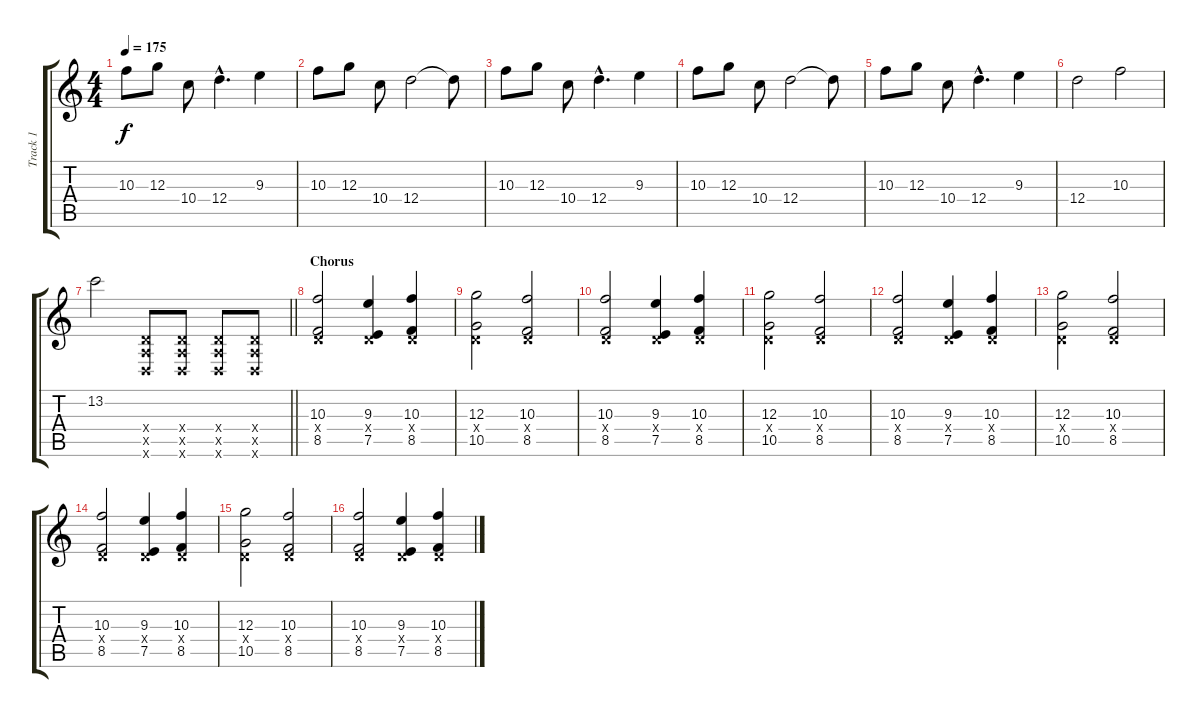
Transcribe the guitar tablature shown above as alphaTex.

\track ("Track 1" "Track 1") {instrument distortionguitar}
\staff {score tabs}
\tuning (E4 B3 G3 D3 A2 D2) {hide}
\ts (4 4)
\tempo 175
\clef g2
\ks c
10.3.8{dy f} 12.3.8 10.4.8 12.4{hac}.4{d} 9.3.4 |
10.3.8 12.3.8 10.4.8 12.4.2 12.4{t}.8 |
10.3.8 12.3.8 10.4.8 12.4{hac}.4{d} 9.3.4 |
10.3.8 12.3.8 10.4.8 12.4.2 12.4{t}.8 |
10.3.8 12.3.8 10.4.8 12.4{hac}.4{d} 9.3.4 |
12.4.2{instrument electricguitarclean} 10.3.2 |
\barLineRight lightlight
13.2.2 (0.4{x} 0.5{x} 0.6{x}).8{instrument distortionguitar} (0.4{x} 0.5{x} 0.6{x}).8 (0.4{x} 0.5{x} 0.6{x}).8 (0.4{x} 0.5{x} 0.6{x}).8 |
\section ("" "Chorus")
(10.3 0.4{x} 8.5).2 (9.3 0.4{x} 7.5).4 (10.3 0.4{x} 8.5).4 |
(12.3 0.4{x} 10.5).2 (10.3 0.4{x} 8.5).2 |
(10.3 0.4{x} 8.5).2 (9.3 0.4{x} 7.5).4 (10.3 0.4{x} 8.5).4 |
(12.3 0.4{x} 10.5).2 (10.3 0.4{x} 8.5).2 |
(10.3 0.4{x} 8.5).2 (9.3 0.4{x} 7.5).4 (10.3 0.4{x} 8.5).4 |
(12.3 0.4{x} 10.5).2 (10.3 0.4{x} 8.5).2 |
(10.3 0.4{x} 8.5).2 (9.3 0.4{x} 7.5).4 (10.3 0.4{x} 8.5).4 |
(12.3 0.4{x} 10.5).2 (10.3 0.4{x} 8.5).2 |
(10.3 0.4{x} 8.5).2 (9.3 0.4{x} 7.5).4 (10.3 0.4{x} 8.5).4
